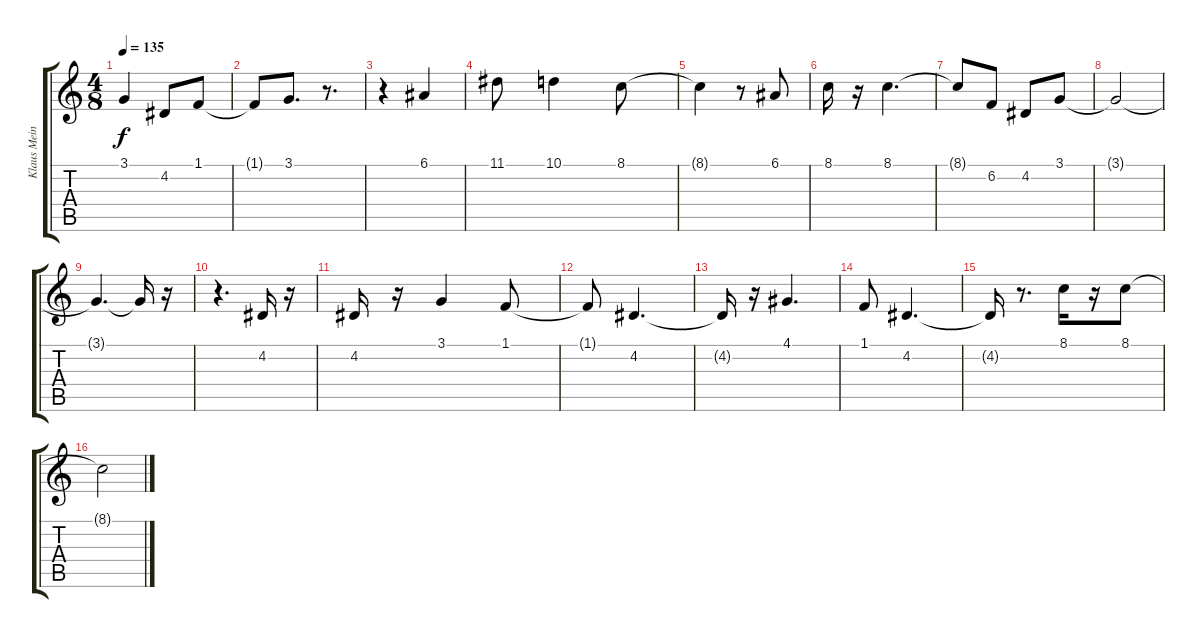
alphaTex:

\track ("Klaus Meine" "Klaus Mein") {instrument altosax}
\staff {score tabs}
\tuning (E4 B3 G3 D3 A2 E2) {hide}
\ts (4 8)
\tempo 135
\clef g2
\ks c
3.1.4{dy f} 4.2.8 1.1.8 |
1.1{t}.8 3.1.8{d} r.8{d} |
r.4 6.1.4 |
11.1.8 10.1.4 8.1.8 |
8.1{t}.4 r.8 6.1.8 |
8.1.16 r.16 8.1.4{d} |
8.1{t}.8 6.2.8 4.2.8 3.1.8 |
3.1{t}.2 |
3.1{t}.4{d} 3.1{t}.16 r.16 |
r.4{d} 4.2.16 r.16 |
4.2.16 r.16 3.1.4 1.1.8 |
1.1{t}.8 4.2.4{d} |
4.2{t}.16 r.16 4.1.4{d} |
1.1.8 4.2.4{d} |
4.2{t}.16 r.8{d} 8.1.16 r.16 8.1.8 |
8.1{t}.2
